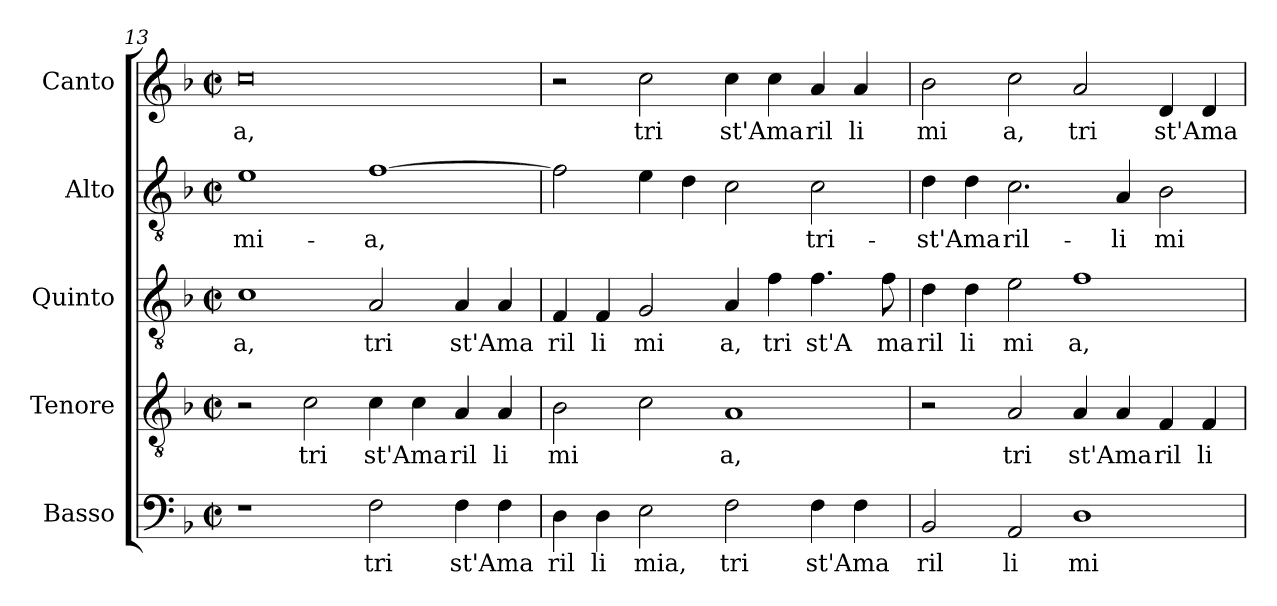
**kern	**text	**kern	**text	**kern	**text	**kern	**text	**kern	**text
*part5	*part5	*part4	*part4	*part3	*part3	*part2	*part2	*part1	*part1
*staff5	*staff5	*staff4	*staff4	*staff3	*staff3	*staff2	*staff2	*staff1	*staff1
*I"Basso	*	*I"Tenore	*	*I"Quinto	*	*I"Alto	*	*I"Canto	*
*clefF4	*	*clefGv2	*	*clefGv2	*	*clefGv2	*	*clefG2	*
*k[b-]	*	*k[b-]	*	*k[b-]	*	*k[b-]	*	*k[b-]	*
*F:	*	*F:	*	*F:	*	*F:	*	*F:	*
*M2/2	*	*M2/2	*	*M2/2	*	*M2/2	*	*M2/2	*
*met(c|)	*	*met(c|)	*	*met(c|)	*	*met(c|)	*	*met(c|)	*
=13	=13	=13	=13	=13	=13	=13	=13	=13	=13
!	!	!	!	!	!LO:LY:b:cj	!	!LO:LY:b:cj	!	!LO:LY:b:cj
1r	.	2r	.	1c	a,	1e	mi-	0cc	a,
!	!	!	!LO:LY:b:cj	!	!	!	!	!	!
.	.	2c\	tri	.	.	.	.	.	.
!	!LO:LY:b:cj	!	!LO:LY:b:cj	!	!LO:LY:b:cj	!	!LO:LY:b:cj	!	!
2F\	tri	4c\	st'Ama	2A/	tri	[>1f	-a,	.	.
.	.	4c\	.	.	.	.	.	.	.
!	!LO:LY:b:cj	!	!LO:LY:b:cj	!	!LO:LY:b:cj	!	!	!	!
4F\	st'Ama	4A/	ril	4A/	st'Ama	.	.	.	.
!	!	!	!LO:LY:b:cj	!	!	!	!	!	!
4F\	.	4A/	li	4A/	.	.	.	.	.
=14	=14	=14	=14	=14	=14	=14	=14	=14	=14
!	!LO:LY:b:cj	!	!LO:LY:b	!	!LO:LY:b:cj	!	!	!	!
4D\	ril	2B-\	mi	4F/	ril	2f\]	.	2r	.
!	!LO:LY:b:cj	!	!	!	!LO:LY:b:cj	!	!	!	!
4D\	li	.	.	4F/	li	.	.	.	.
!	!LO:LY:b:cj	!	!	!	!LO:LY:b:cj	!	!	!	!LO:LY:b:cj
2E\	mia,	2c\	.	2G/	mi	4e\	.	2cc\	tri
.	.	.	.	.	.	4d\	.	.	.
!	!LO:LY:b:cj	!	!LO:LY:b:cj	!	!LO:LY:b:cj	!	!	!	!LO:LY:b:cj
2F\	tri	1A	a,	4A/	a,	2c\	.	4cc\	st'Ama
!	!	!	!	!	!LO:LY:b:cj	!	!	!	!
.	.	.	.	4f\	tri	.	.	4cc\	.
!	!LO:LY:b:cj	!	!	!	!LO:LY:b:cj	!	!LO:LY:b:cj	!	!LO:LY:b:cj
4F\	st'Ama	.	.	4.f\	st'A	2c\	tri-	4a/	ril
!	!	!	!	!	!	!	!	!	!LO:LY:b:cj
4F\	.	.	.	.	.	.	.	4a/	li
!	!	!	!	!	!LO:LY:b:cj	!	!	!	!
.	.	.	.	8f\	ma	.	.	.	.
=15	=15	=15	=15	=15	=15	=15	=15	=15	=15
!	!LO:LY:b:cj	!	!	!	!LO:LY:b:cj	!	!LO:LY:b:cj	!	!LO:LY:b:cj
2BB-/	ril	2r	.	4d\	ril	4d\	-st'Ama	2b-\	mi
!	!	!	!	!	!LO:LY:b:cj	!	!	!	!
.	.	.	.	4d\	li	4d\	.	.	.
!	!LO:LY:b:cj	!	!LO:LY:b:cj	!	!LO:LY:b:cj	!	!LO:LY:b:cj	!	!LO:LY:b:cj
2AA/	li	2A/	tri	2e\	mi	2.c\	ril-	2cc\	a,
!	!LO:LY:b:cj	!	!LO:LY:b:cj	!	!LO:LY:b:cj	!	!	!	!LO:LY:b:cj
1D	mi	4A/	st'Ama	1f	a,	.	.	2a/	tri
!	!	!	!	!	!	!	!LO:LY:b:cj	!	!
.	.	4A/	.	.	.	4A/	-li	.	.
!	!	!	!LO:LY:b:cj	!	!	!	!LO:LY:b:cj	!	!LO:LY:b:cj
.	.	4F/	ril	.	.	2B-\	mi-	4d/	st'Ama
!	!	!	!LO:LY:b:cj	!	!	!	!	!	!
.	.	4F/	li	.	.	.	.	4d/	.
=	=	=	=	=	=	=	=	=	=
*-	*-	*-	*-	*-	*-	*-	*-	*-	*-
